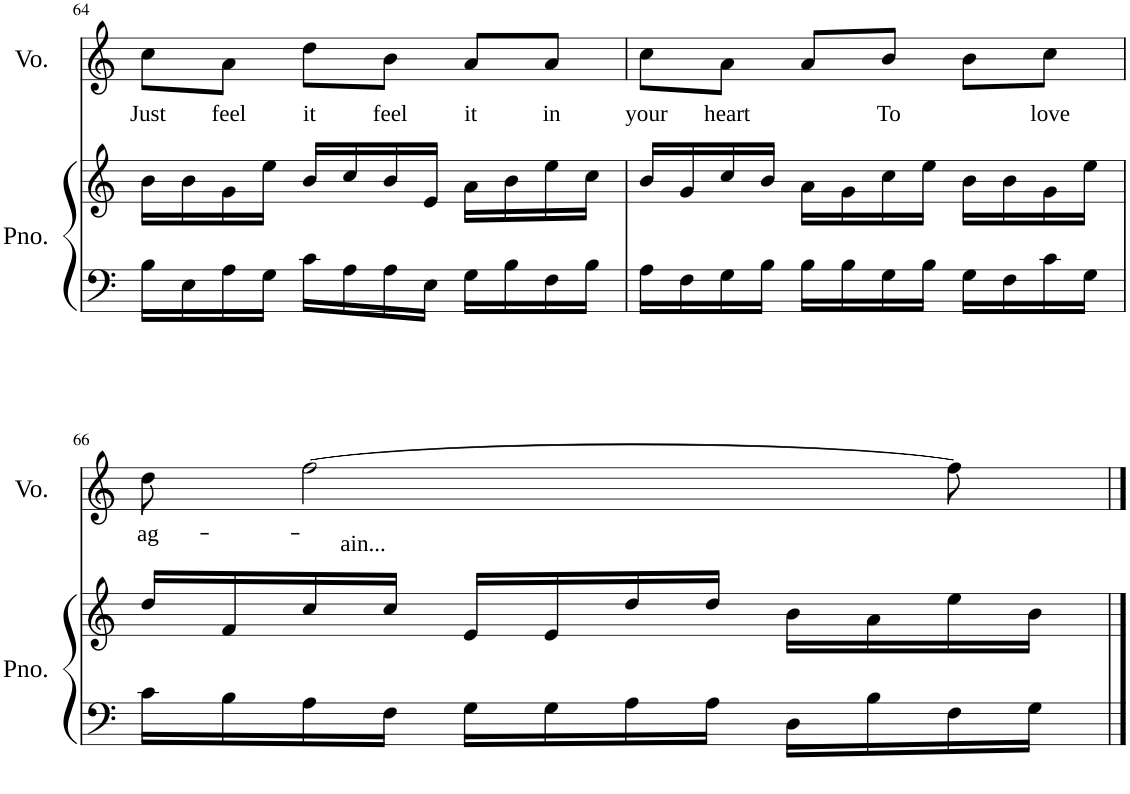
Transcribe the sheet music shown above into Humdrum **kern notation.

**kern	**kern	**kern	**text
*part2	*part2	*part1	*part1
*staff3	*staff2	*staff1	*staff1
*I"Piano	*	*I"Voice	*
*I'Pno.	*	*I'Vo.	*
!!LO:PB:g=z
*clefF4	*clefG2	*clefG2	*
*k[]	*k[]	*k[]	*
*M3/4	*M3/4	*M3/4	*
=64	=64	=64	=64
!	!	!	!LO:LY:b
16B\LL	16b\LL	8cc\L	Just
16E\	16b\	.	.
!	!	!	!LO:LY:b
16A\	16g\	8a\J	feel
16G\JJ	16ee\JJ	.	.
!	!	!	!LO:LY:b
16c\LL	16b/LL	8dd\L	it
16A\	16cc/	.	.
!	!	!	!LO:LY:b
16A\	16b/	8b\J	feel
16E\JJ	16e/JJ	.	.
!	!	!	!LO:LY:b
16G\LL	16a\LL	8a/L	it
16B\	16b\	.	.
!	!	!	!LO:LY:b
16F\	16ee\	8a/J	in
16B\JJ	16cc\JJ	.	.
=65	=65	=65	=65
!	!	!	!LO:LY:b
16A\LL	16b/LL	8cc\L	your
16F\	16g/	.	.
!	!	!	!LO:LY:b
16G\	16cc/	8a\J	heart
16B\JJ	16b/JJ	.	.
16B\LL	16a\LL	8a/L	.
16B\	16g\	.	.
!	!	!	!LO:LY:b
16G\	16cc\	8b/J	To
16B\JJ	16ee\JJ	.	.
16G\LL	16b\LL	8b\L	.
16F\	16b\	.	.
!	!	!	!LO:LY:b
16c\	16g\	8cc\J	love
16G\JJ	16ee\JJ	.	.
!!LO:LB:g=z
=66	=66	=66	=66
!	!	!	!LO:LY:b
16c\LL	16dd/LL	8dd\	ag-
16B\	16f/	.	.
!	!	!	!LO:LY:b
16A\	16cc/	[2ff\	-ain...
16F\JJ	16cc/JJ	.	.
16G\LL	16e/LL	.	.
16G\	16e/	.	.
16A\	16dd/	.	.
16A\JJ	16dd/JJ	.	.
16D\LL	16b\LL	.	.
16B\	16a\	.	.
16F\	16ee\	8ff\]	.
16G\JJ	16b\JJ	.	.
==	==	==	==
*-	*-	*-	*-
